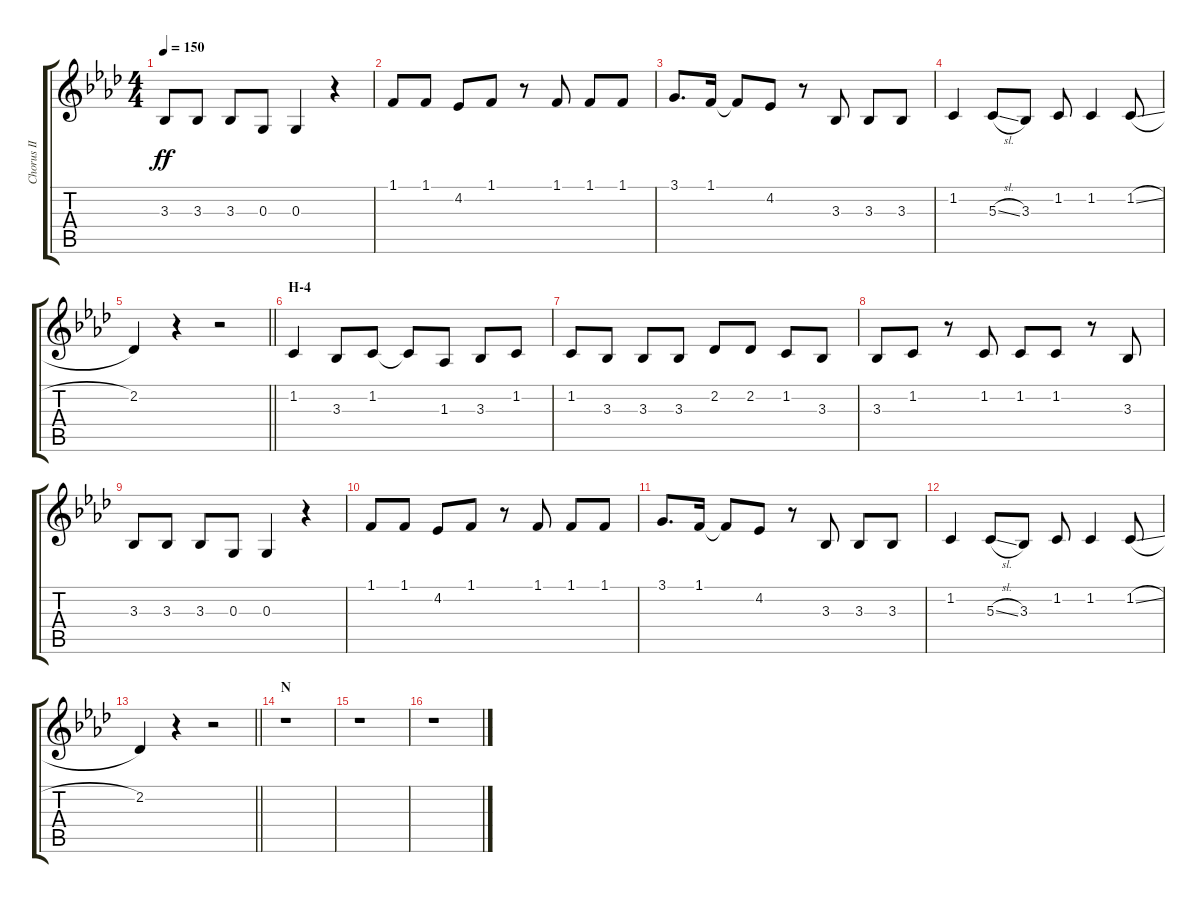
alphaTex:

\track ("Chorus II" "Chorus II") {instrument voiceoohs}
\staff {score tabs}
\tuning (E4 B3 G3 D3 A2 E2) {hide}
\ts (4 4)
\tempo 150
\clef g2
\ks ab
3.3.8{dy ff} 3.3.8 3.3.8 0.3.8 0.3.4 r.4 |
1.1.8 1.1.8 4.2.8 1.1.8 r.8 1.1.8 1.1.8 1.1.8 |
3.1.8{d} 1.1.16 1.1{t}.8 4.2.8 r.8 3.3.8 3.3.8 3.3.8 |
1.2.4 5.3{sl}.8 3.3.8 1.2.8 1.2.4 1.2{sl}.8 |
\barLineRight lightlight
2.2.4 r.4 r.2 |
\section ("" "H-4")
1.2.4 3.3.8 1.2.8 1.2{t}.8 1.3.8 3.3.8 1.2.8 |
1.2.8 3.3.8 3.3.8 3.3.8 2.2.8 2.2.8 1.2.8 3.3.8 |
3.3.8 1.2.8 r.8 1.2.8 1.2.8 1.2.8 r.8 3.3.8 |
3.3.8 3.3.8 3.3.8 0.3.8 0.3.4 r.4 |
1.1.8 1.1.8 4.2.8 1.1.8 r.8 1.1.8 1.1.8 1.1.8 |
3.1.8{d} 1.1.16 1.1{t}.8 4.2.8 r.8 3.3.8 3.3.8 3.3.8 |
1.2.4 5.3{sl}.8 3.3.8 1.2.8 1.2.4 1.2{sl}.8 |
\barLineRight lightlight
2.2.4 r.4 r.2 |
\section ("" "N")
r.1 |
r.1 |
r.1
